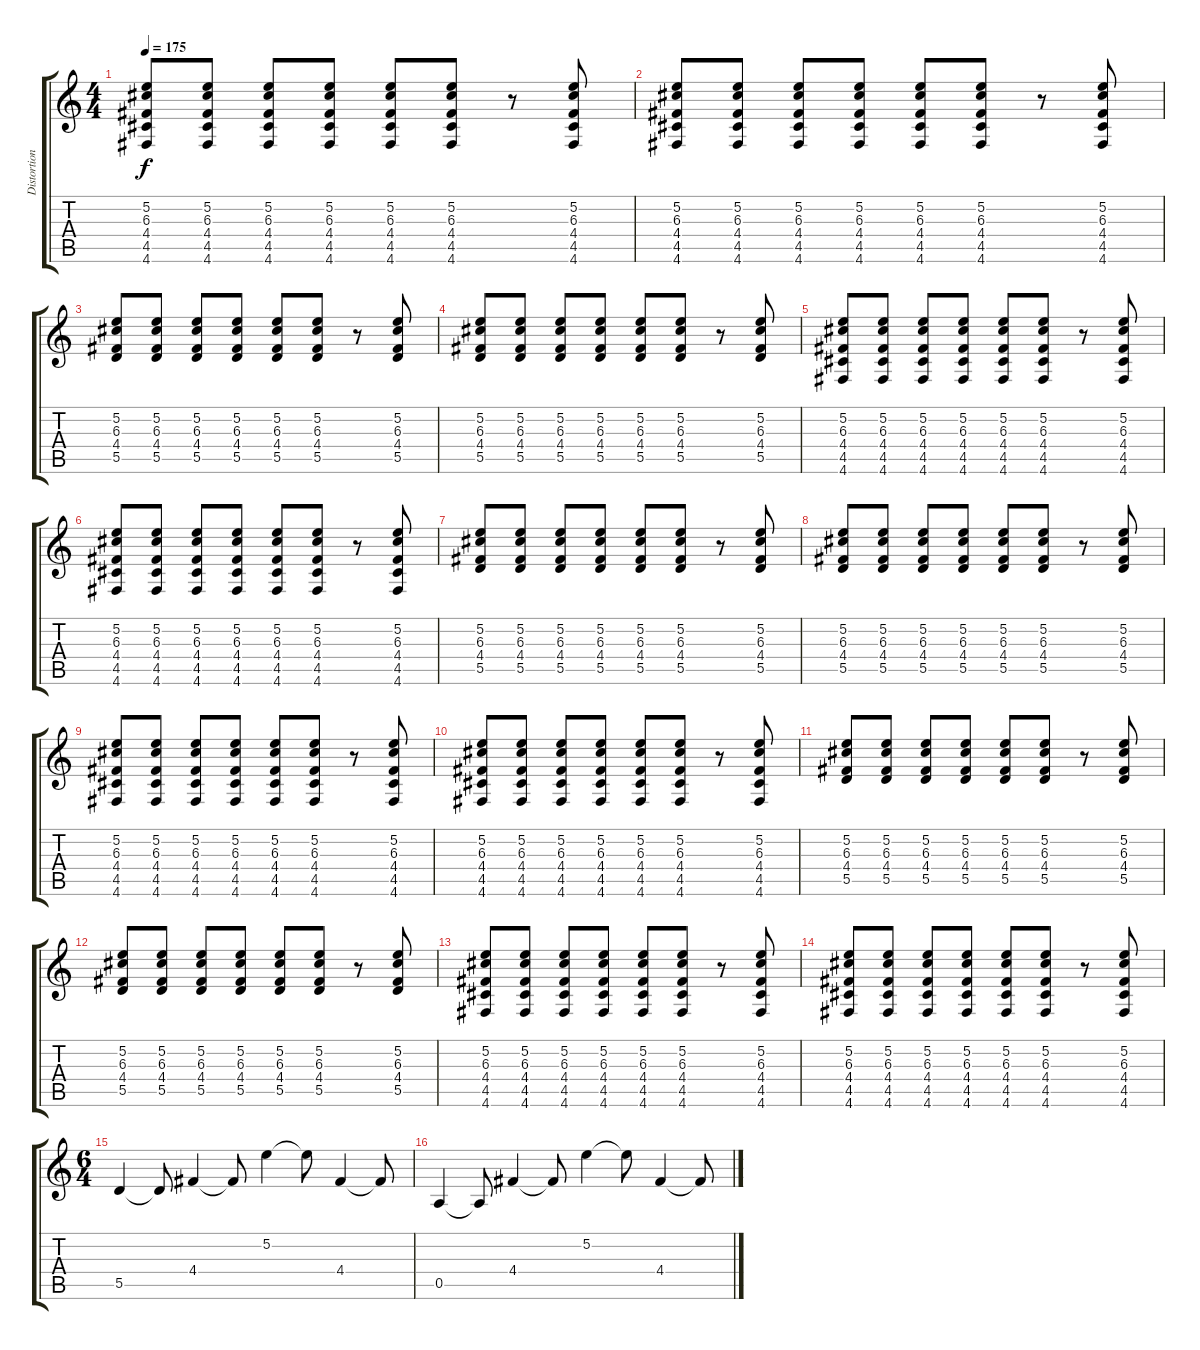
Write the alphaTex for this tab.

\track ("Distortion Guitar 2" "Distortion") {instrument distortionguitar}
\staff {score tabs}
\tuning (E4 B3 G3 D3 A2 D2) {hide}
\ts (4 4)
\tempo 175
\clef g2
\ks c
(5.2 6.3 4.4 4.5 4.6).8{dy f} (5.2 6.3 4.4 4.5 4.6).8 (5.2 6.3 4.4 4.5 4.6).8 (5.2 6.3 4.4 4.5 4.6).8 (5.2 6.3 4.4 4.5 4.6).8 (5.2 6.3 4.4 4.5 4.6).8 r.8 (5.2 6.3 4.4 4.5 4.6).8 |
(5.2 6.3 4.4 4.5 4.6).8 (5.2 6.3 4.4 4.5 4.6).8 (5.2 6.3 4.4 4.5 4.6).8 (5.2 6.3 4.4 4.5 4.6).8 (5.2 6.3 4.4 4.5 4.6).8 (5.2 6.3 4.4 4.5 4.6).8 r.8 (5.2 6.3 4.4 4.5 4.6).8 |
(5.2 6.3 4.4 5.5).8 (5.2 6.3 4.4 5.5).8 (5.2 6.3 4.4 5.5).8 (5.2 6.3 4.4 5.5).8 (5.2 6.3 4.4 5.5).8 (5.2 6.3 4.4 5.5).8 r.8 (5.2 6.3 4.4 5.5).8 |
(5.2 6.3 4.4 5.5).8 (5.2 6.3 4.4 5.5).8 (5.2 6.3 4.4 5.5).8 (5.2 6.3 4.4 5.5).8 (5.2 6.3 4.4 5.5).8 (5.2 6.3 4.4 5.5).8 r.8 (5.2 6.3 4.4 5.5).8 |
(5.2 6.3 4.4 4.5 4.6).8 (5.2 6.3 4.4 4.5 4.6).8 (5.2 6.3 4.4 4.5 4.6).8 (5.2 6.3 4.4 4.5 4.6).8 (5.2 6.3 4.4 4.5 4.6).8 (5.2 6.3 4.4 4.5 4.6).8 r.8 (5.2 6.3 4.4 4.5 4.6).8 |
(5.2 6.3 4.4 4.5 4.6).8 (5.2 6.3 4.4 4.5 4.6).8 (5.2 6.3 4.4 4.5 4.6).8 (5.2 6.3 4.4 4.5 4.6).8 (5.2 6.3 4.4 4.5 4.6).8 (5.2 6.3 4.4 4.5 4.6).8 r.8 (5.2 6.3 4.4 4.5 4.6).8 |
(5.2 6.3 4.4 5.5).8 (5.2 6.3 4.4 5.5).8 (5.2 6.3 4.4 5.5).8 (5.2 6.3 4.4 5.5).8 (5.2 6.3 4.4 5.5).8 (5.2 6.3 4.4 5.5).8 r.8 (5.2 6.3 4.4 5.5).8 |
(5.2 6.3 4.4 5.5).8 (5.2 6.3 4.4 5.5).8 (5.2 6.3 4.4 5.5).8 (5.2 6.3 4.4 5.5).8 (5.2 6.3 4.4 5.5).8 (5.2 6.3 4.4 5.5).8 r.8 (5.2 6.3 4.4 5.5).8 |
(5.2 6.3 4.4 4.5 4.6).8 (5.2 6.3 4.4 4.5 4.6).8 (5.2 6.3 4.4 4.5 4.6).8 (5.2 6.3 4.4 4.5 4.6).8 (5.2 6.3 4.4 4.5 4.6).8 (5.2 6.3 4.4 4.5 4.6).8 r.8 (5.2 6.3 4.4 4.5 4.6).8 |
(5.2 6.3 4.4 4.5 4.6).8 (5.2 6.3 4.4 4.5 4.6).8 (5.2 6.3 4.4 4.5 4.6).8 (5.2 6.3 4.4 4.5 4.6).8 (5.2 6.3 4.4 4.5 4.6).8 (5.2 6.3 4.4 4.5 4.6).8 r.8 (5.2 6.3 4.4 4.5 4.6).8 |
(5.2 6.3 4.4 5.5).8 (5.2 6.3 4.4 5.5).8 (5.2 6.3 4.4 5.5).8 (5.2 6.3 4.4 5.5).8 (5.2 6.3 4.4 5.5).8 (5.2 6.3 4.4 5.5).8 r.8 (5.2 6.3 4.4 5.5).8 |
(5.2 6.3 4.4 5.5).8 (5.2 6.3 4.4 5.5).8 (5.2 6.3 4.4 5.5).8 (5.2 6.3 4.4 5.5).8 (5.2 6.3 4.4 5.5).8 (5.2 6.3 4.4 5.5).8 r.8 (5.2 6.3 4.4 5.5).8 |
(5.2 6.3 4.4 4.5 4.6).8 (5.2 6.3 4.4 4.5 4.6).8 (5.2 6.3 4.4 4.5 4.6).8 (5.2 6.3 4.4 4.5 4.6).8 (5.2 6.3 4.4 4.5 4.6).8 (5.2 6.3 4.4 4.5 4.6).8 r.8 (5.2 6.3 4.4 4.5 4.6).8 |
(5.2 6.3 4.4 4.5 4.6).8 (5.2 6.3 4.4 4.5 4.6).8 (5.2 6.3 4.4 4.5 4.6).8 (5.2 6.3 4.4 4.5 4.6).8 (5.2 6.3 4.4 4.5 4.6).8 (5.2 6.3 4.4 4.5 4.6).8 r.8 (5.2 6.3 4.4 4.5 4.6).8 |
\ts (6 4)
5.5.4 5.5{t}.8 4.4.4 4.4{t}.8 5.2.4 5.2{t}.8 4.4.4 4.4{t}.8 |
0.5.4 0.5{t}.8 4.4.4 4.4{t}.8 5.2.4 5.2{t}.8 4.4.4 4.4{t}.8
